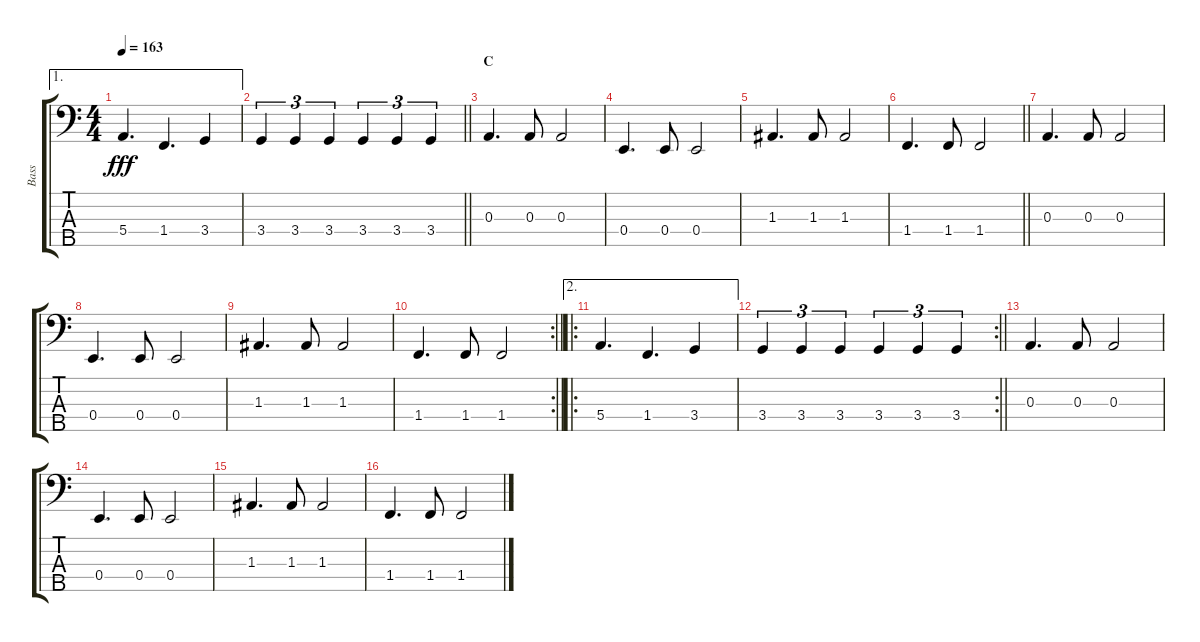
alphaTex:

\track ("Bass" "Bass") {instrument electricbassfinger}
\staff {score tabs}
\tuning (G2 D2 A1 E1 B0) {hide}
\ae 1
\ts (4 4)
\section ("" " ")
\tempo 163
\clef f4
\ks c
5.4.4{d dy fff} 1.4.4{d} 3.4.4 |
\barLineRight lightlight
3.4.4{tu (3 2)} 3.4.4{tu (3 2)} 3.4.4{tu (3 2)} 3.4.4{tu (3 2)} 3.4.4{tu (3 2)} 3.4.4{tu (3 2)} |
\section ("" "C")
0.3.4{d} 0.3.8 0.3.2 |
0.4.4{d} 0.4.8 0.4.2 |
1.3.4{d} 1.3.8 1.3.2 |
\barLineRight lightlight
1.4.4{d} 1.4.8 1.4.2 |
\section ("" " ")
0.3.4{d} 0.3.8 0.3.2 |
0.4.4{d} 0.4.8 0.4.2 |
1.3.4{d} 1.3.8 1.3.2 |
\rc 2
\barLineRight lightlight
1.4.4{d} 1.4.8 1.4.2 |
\ae 2
\ro
5.4.4{d} 1.4.4{d} 3.4.4 |
\rc 2
\barLineRight lightlight
3.4.4{tu (3 2)} 3.4.4{tu (3 2)} 3.4.4{tu (3 2)} 3.4.4{tu (3 2)} 3.4.4{tu (3 2)} 3.4.4{tu (3 2)} |
\section ("" "")
0.3.4{d} 0.3.8 0.3.2 |
0.4.4{d} 0.4.8 0.4.2 |
1.3.4{d} 1.3.8 1.3.2 |
1.4.4{d} 1.4.8 1.4.2
